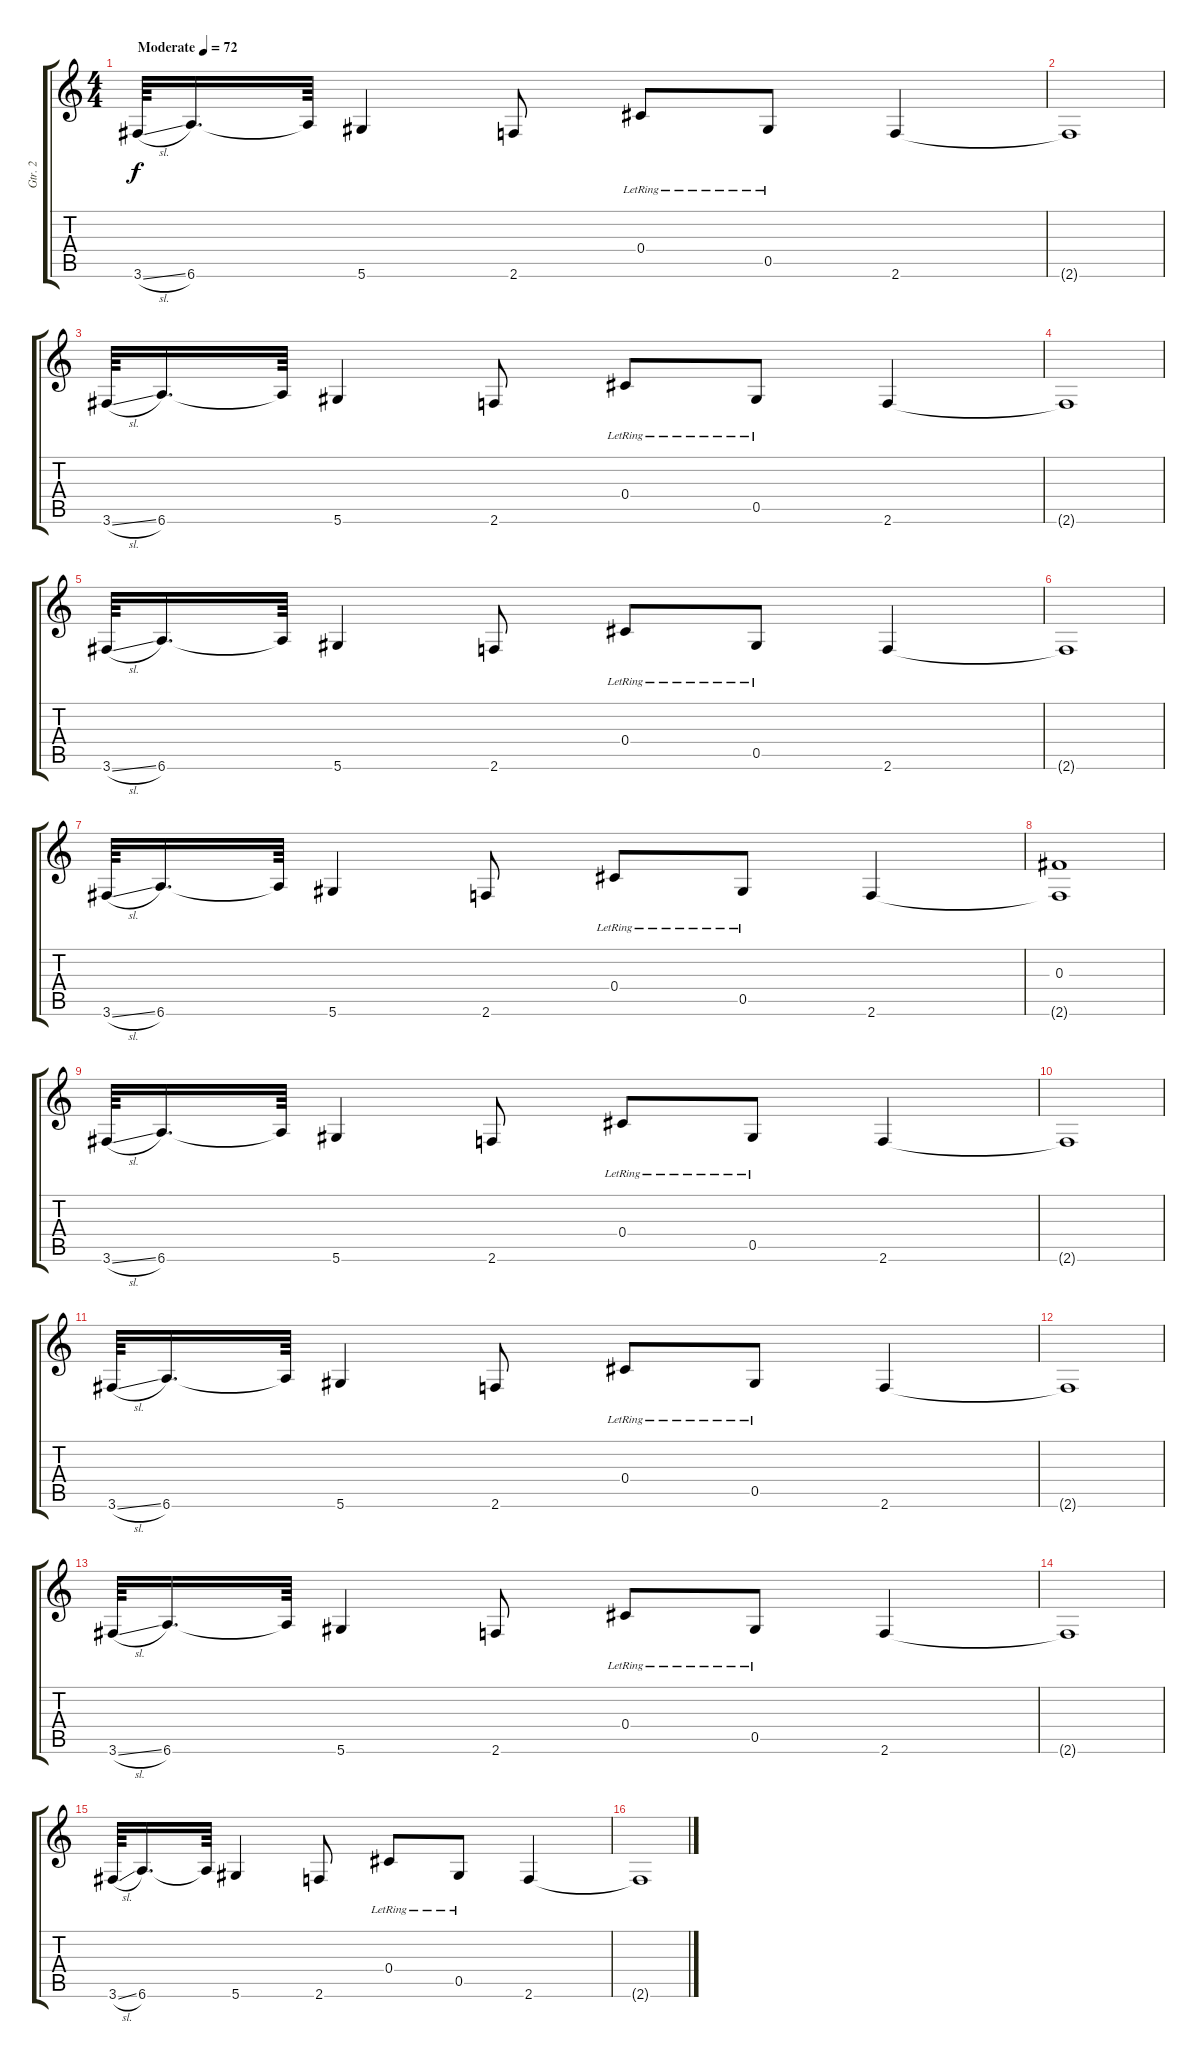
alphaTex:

\track ("Gtr. 2" "Gtr. 2") {instrument electricguitarjazz}
\staff {score tabs}
\tuning (Eb4 Bb3 Gb3 Db3 Ab2 Eb2) {hide}
\ts (4 4)
\tempo (72 "Moderate")
\clef g2
\ks c
3.6{sl}.64{dy f instrument electricguitarjazz} 6.6.16{d} 6.6{t}.64 5.6.4 2.6.8 0.4{lr}.8 0.5{lr}.8 2.6.4 |
2.6{t}.1 |
3.6{sl}.64 6.6.16{d} 6.6{t}.64 5.6.4 2.6.8 0.4{lr}.8 0.5{lr}.8 2.6.4 |
2.6{t}.1 |
3.6{sl}.64 6.6.16{d} 6.6{t}.64 5.6.4 2.6.8 0.4{lr}.8 0.5{lr}.8 2.6.4 |
2.6{t}.1 |
3.6{sl}.64 6.6.16{d} 6.6{t}.64 5.6.4 2.6.8 0.4{lr}.8 0.5{lr}.8 2.6.4 |
(0.3 2.6{t}).1 |
3.6{sl}.64 6.6.16{d} 6.6{t}.64 5.6.4 2.6.8 0.4{lr}.8 0.5{lr}.8 2.6.4 |
2.6{t}.1 |
3.6{sl}.64 6.6.16{d} 6.6{t}.64 5.6.4 2.6.8 0.4{lr}.8 0.5{lr}.8 2.6.4 |
2.6{t}.1 |
3.6{sl}.64 6.6.16{d} 6.6{t}.64 5.6.4 2.6.8 0.4{lr}.8 0.5{lr}.8 2.6.4 |
2.6{t}.1 |
3.6{sl}.64 6.6.16{d} 6.6{t}.64 5.6.4 2.6.8 0.4{lr}.8 0.5{lr}.8 2.6.4 |
2.6{t}.1
